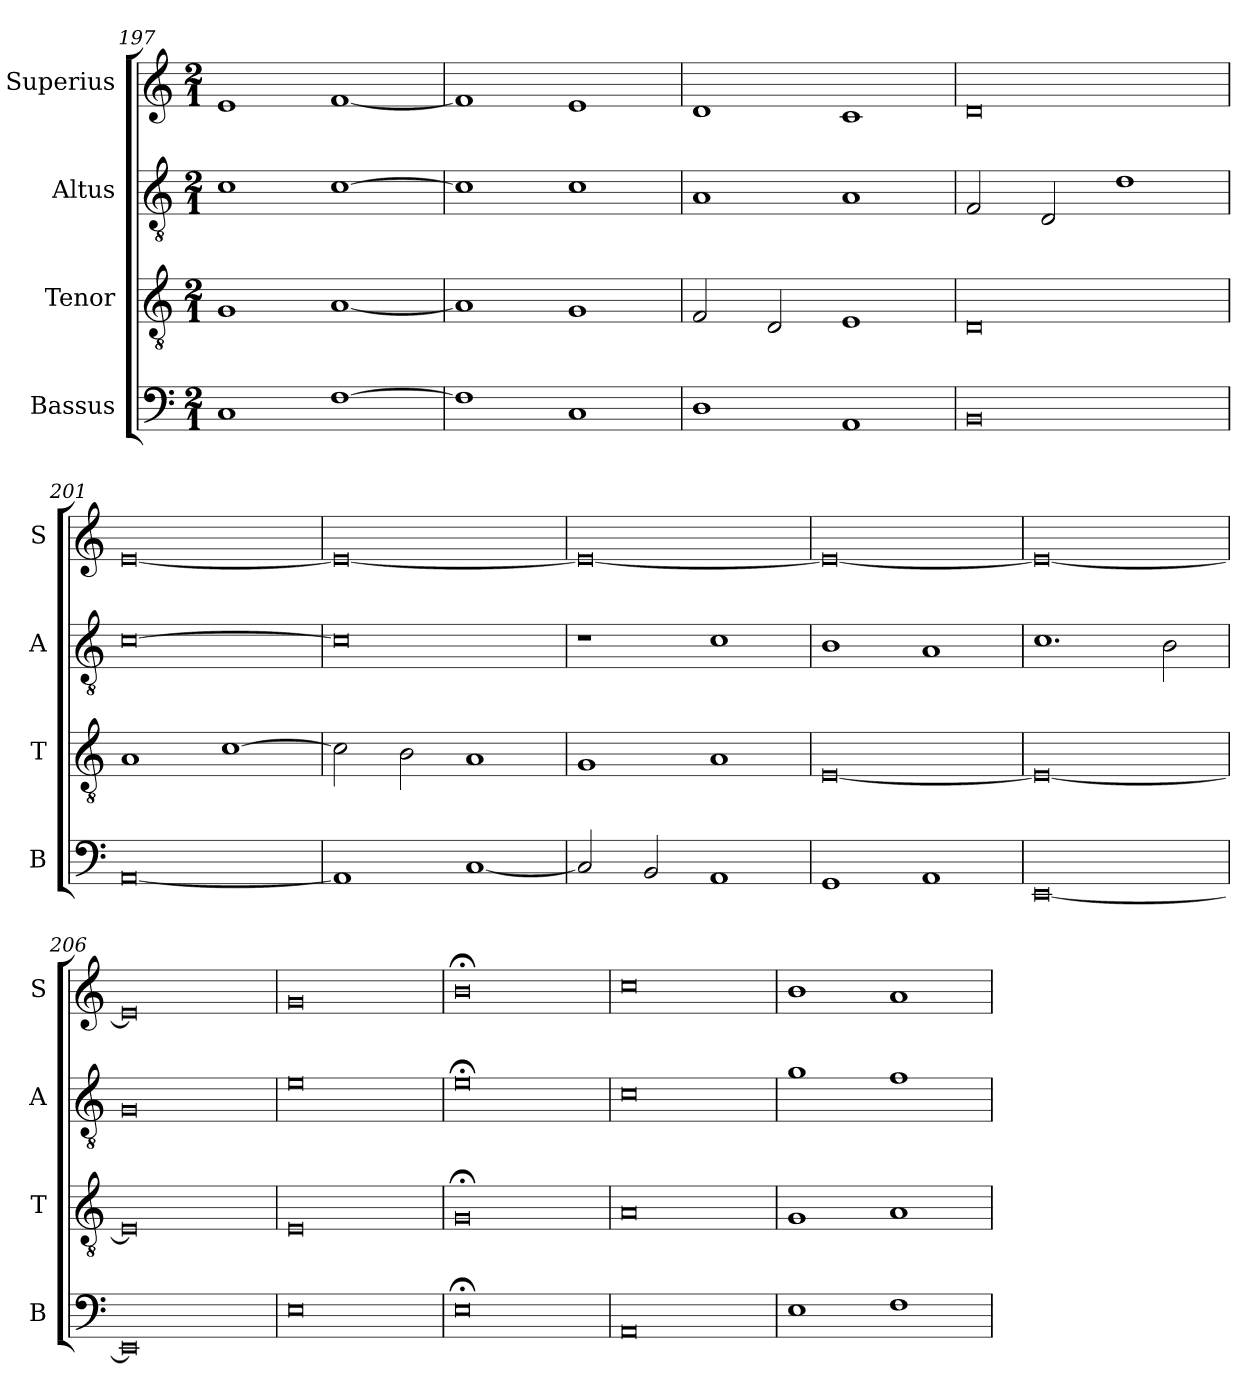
**kern	**kern	**kern	**kern
*part4	*part3	*part2	*part1
*staff4	*staff3	*staff2	*staff1
*I"Bassus	*I"Tenor	*I"Altus	*I"Superius
*I'B	*I'T	*I'A	*I'S
*clefF4	*clefGv2	*clefGv2	*clefG2
*k[]	*k[]	*k[]	*k[]
*M2/1	*M2/1	*M2/1	*M2/1
=197	=197	=197	=197
1C	1G	1c	1e
[1F	[1A	[1c	[1f
=198	=198	=198	=198
1F]	1A]	1c]	1f]
1C	1G	1c	1e
=199	=199	=199	=199
1D	2F/	1A	1d
.	2D/	.	.
1AA	1E	1A	1c
=200	=200	=200	=200
0BB	0D	2F/	0d
.	.	2D/	.
.	.	1d	.
=201	=201	=201	=201
[0AA	1A	[0c	[0e
.	[1c	.	.
=202	=202	=202	=202
1AA]	2c\]	0c]	0e_
.	2B\	.	.
[1C	1A	.	.
=203	=203	=203	=203
2C/]	1G	1r	0e_
2BB/	.	.	.
1AA	1A	1c	.
=204	=204	=204	=204
1GG	[0E	1B	0e_
1AA	.	1A	.
=205	=205	=205	=205
[0EE	0E_	1.c	0e_
.	.	2B\	.
=206	=206	=206	=206
0EE]	0E]	0G	0e]
=207	=207	=207	=207
0E	0E	0e	0g
=208	=208	=208	=208
0E;<	0G;<	0e;<	0b;<
=209	=209	=209	=209
0AA	0A	0c	0cc
=210	=210	=210	=210
1E	1G	1g	1b
1F	1A	1f	1a
=	=	=	=
*-	*-	*-	*-
